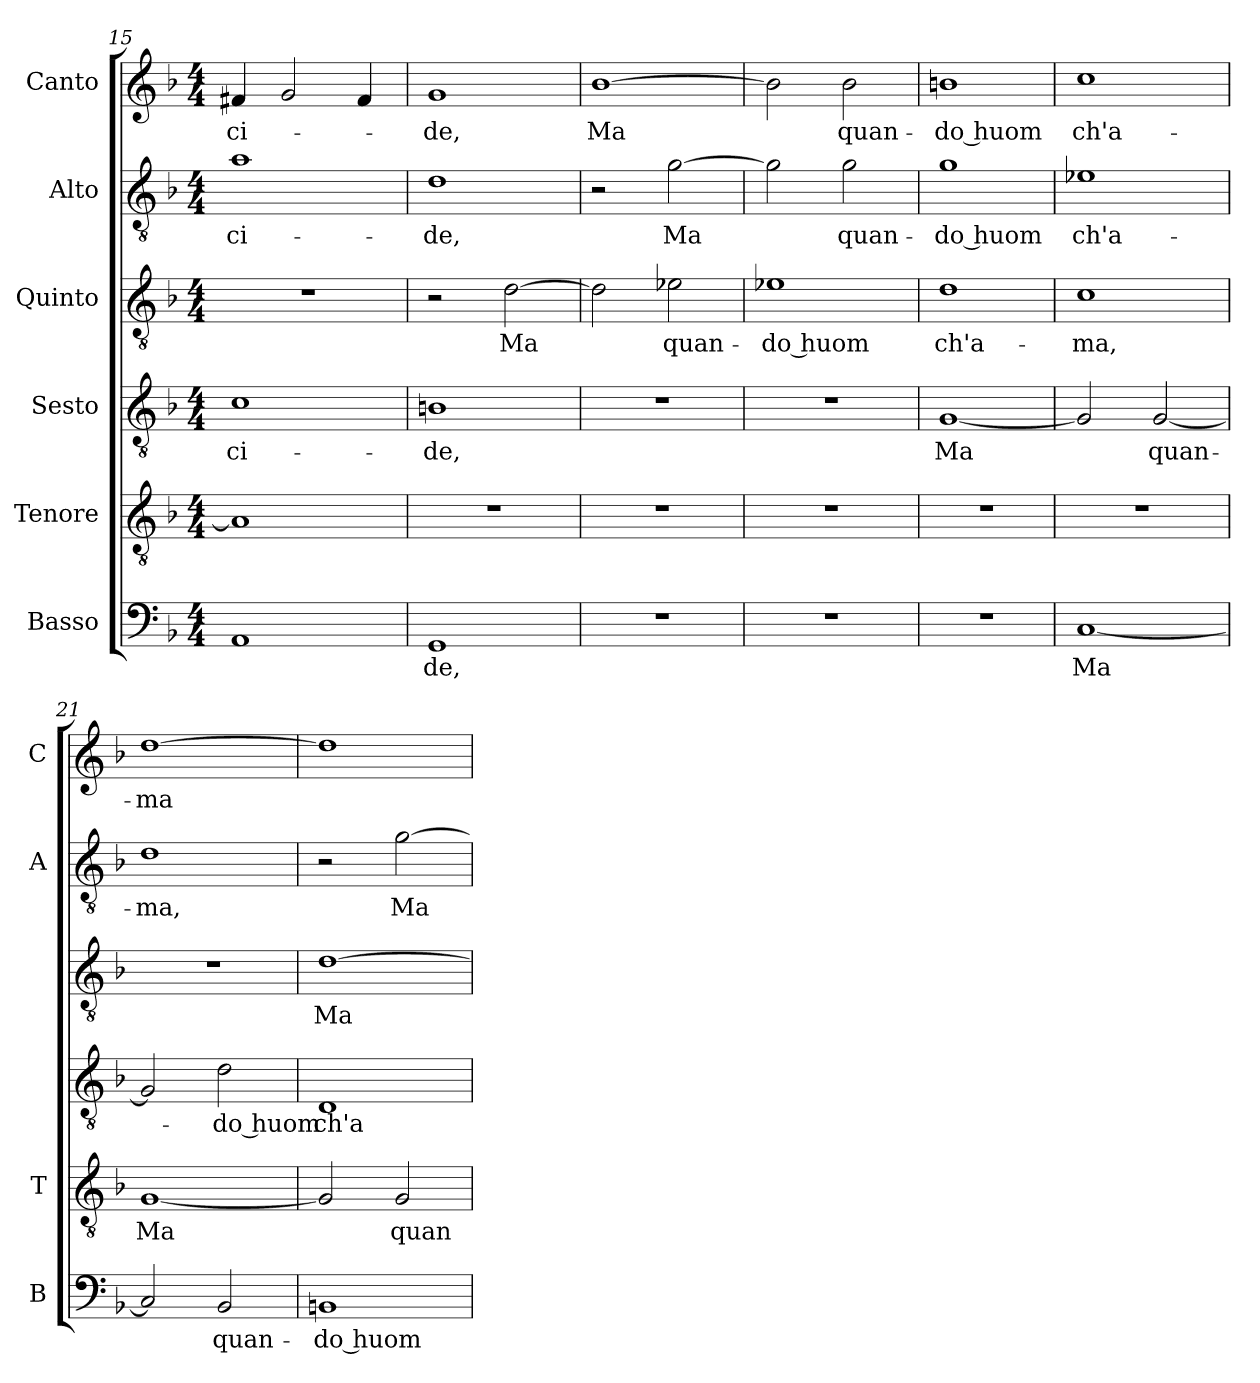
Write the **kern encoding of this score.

**kern	**text	**kern	**text	**kern	**text	**kern	**text	**kern	**text	**kern	**text
*part6	*part6	*part5	*part5	*part4	*part4	*part3	*part3	*part2	*part2	*part1	*part1
*staff6	*staff6	*staff5	*staff5	*staff4	*staff4	*staff3	*staff3	*staff2	*staff2	*staff1	*staff1
*I"Basso	*	*I"Tenore	*	*I"Sesto	*	*I"Quinto	*	*I"Alto	*	*I"Canto	*
*I'B	*	*I'T	*	*	*	*	*	*I'A	*	*I'C	*
*clefF4	*	*clefGv2	*	*clefGv2	*	*clefGv2	*	*clefGv2	*	*clefG2	*
*k[b-]	*	*k[b-]	*	*k[b-]	*	*k[b-]	*	*k[b-]	*	*k[b-]	*
*F:	*	*F:	*	*F:	*	*F:	*	*F:	*	*F:	*
*M4/4	*	*M4/4	*	*M4/4	*	*M4/4	*	*M4/4	*	*M4/4	*
=15	=15	=15	=15	=15	=15	=15	=15	=15	=15	=15	=15
!	!	!	!	!	!LO:LY:b	!	!	!	!	!	!
!	!	!	!	!	!	!	!	!	!LO:LY:b	!	!
!	!	!	!	!	!	!	!	!	!	!	!LO:LY:b
1AA	.	1A]	.	1c	-ci-	1r	.	1a	-ci-	4f#X/	-ci-
.	.	.	.	.	.	.	.	.	.	2g/	.
.	.	.	.	.	.	.	.	.	.	4f#/	.
=16	=16	=16	=16	=16	=16	=16	=16	=16	=16	=16	=16
!	!LO:LY:b	!	!	!	!	!	!	!	!	!	!
!	!	!	!	!	!LO:LY:b	!	!	!	!	!	!
!	!	!	!	!	!	!	!	!	!LO:LY:b	!	!
!	!	!	!	!	!	!	!	!	!	!	!LO:LY:b
1GG	-de,	1r	.	1Bn	-de,	2r	.	1d	-de,	1g	-de,
!	!	!	!	!	!	!	!LO:LY:b	!	!	!	!
.	.	.	.	.	.	[2d\	Ma	.	.	.	.
=17	=17	=17	=17	=17	=17	=17	=17	=17	=17	=17	=17
!	!	!	!	!	!	!	!	!	!	!	!LO:LY:b
1r	.	1r	.	1r	.	2d\]	.	2r	.	[1b-	Ma
!	!	!	!	!	!	!	!LO:LY:b	!	!	!	!
!	!	!	!	!	!	!	!	!	!LO:LY:b	!	!
.	.	.	.	.	.	2e-X\	quan-	[2g\	Ma	.	.
=18	=18	=18	=18	=18	=18	=18	=18	=18	=18	=18	=18
!	!	!	!	!	!	!	!LO:LY:b	!	!	!	!
1r	.	1r	.	1r	.	1e-X	-do huom	2g\]	.	2b-\]	.
!	!	!	!	!	!	!	!	!	!LO:LY:b	!	!
!	!	!	!	!	!	!	!	!	!	!	!LO:LY:b
.	.	.	.	.	.	.	.	2g\	quan-	2b-\	quan-
=19	=19	=19	=19	=19	=19	=19	=19	=19	=19	=19	=19
!	!	!	!	!	!LO:LY:b	!	!	!	!	!	!
!	!	!	!	!	!	!	!LO:LY:b	!	!	!	!
!	!	!	!	!	!	!	!	!	!LO:LY:b	!	!
!	!	!	!	!	!	!	!	!	!	!	!LO:LY:b
1r	.	1r	.	[1G	Ma	1d	ch'a-	1g	-do huom	1bn	-do huom
!!LO:PB:g=z
=20	=20	=20	=20	=20	=20	=20	=20	=20	=20	=20	=20
!	!LO:LY:b	!	!	!	!	!	!	!	!	!	!
!	!	!	!	!	!	!	!LO:LY:b	!	!	!	!
!	!	!	!	!	!	!	!	!	!LO:LY:b	!	!
!	!	!	!	!	!	!	!	!	!	!	!LO:LY:b
[1C	Ma	1r	.	2G/]	.	1c	-ma,	1e-X	ch'a-	1cc	ch'a-
!	!	!	!	!	!LO:LY:b	!	!	!	!	!	!
.	.	.	.	[2G/	quan-	.	.	.	.	.	.
=21	=21	=21	=21	=21	=21	=21	=21	=21	=21	=21	=21
!	!	!	!LO:LY:b	!	!	!	!	!	!	!	!
!	!	!	!	!	!	!	!	!	!LO:LY:b	!	!
!	!	!	!	!	!	!	!	!	!	!	!LO:LY:b
2C/]	.	[1G	Ma	2G/]	.	1r	.	1d	-ma,	[1dd	-ma
!	!LO:LY:b	!	!	!	!	!	!	!	!	!	!
!	!	!	!	!	!LO:LY:b	!	!	!	!	!	!
2BB-/	quan-	.	.	2d\	-do huom	.	.	.	.	.	.
=22	=22	=22	=22	=22	=22	=22	=22	=22	=22	=22	=22
!	!LO:LY:b	!	!	!	!	!	!	!	!	!	!
!	!	!	!	!	!LO:LY:b	!	!	!	!	!	!
!	!	!	!	!	!	!	!LO:LY:b	!	!	!	!
1BBn	-do huom	2G/]	.	1D	ch'a-	[1d	Ma	2r	.	1dd]	.
!	!	!	!LO:LY:b	!	!	!	!	!	!	!	!
!	!	!	!	!	!	!	!	!	!LO:LY:b	!	!
.	.	2G/	quan-	.	.	.	.	[2g\	Ma	.	.
=	=	=	=	=	=	=	=	=	=	=	=
*-	*-	*-	*-	*-	*-	*-	*-	*-	*-	*-	*-
